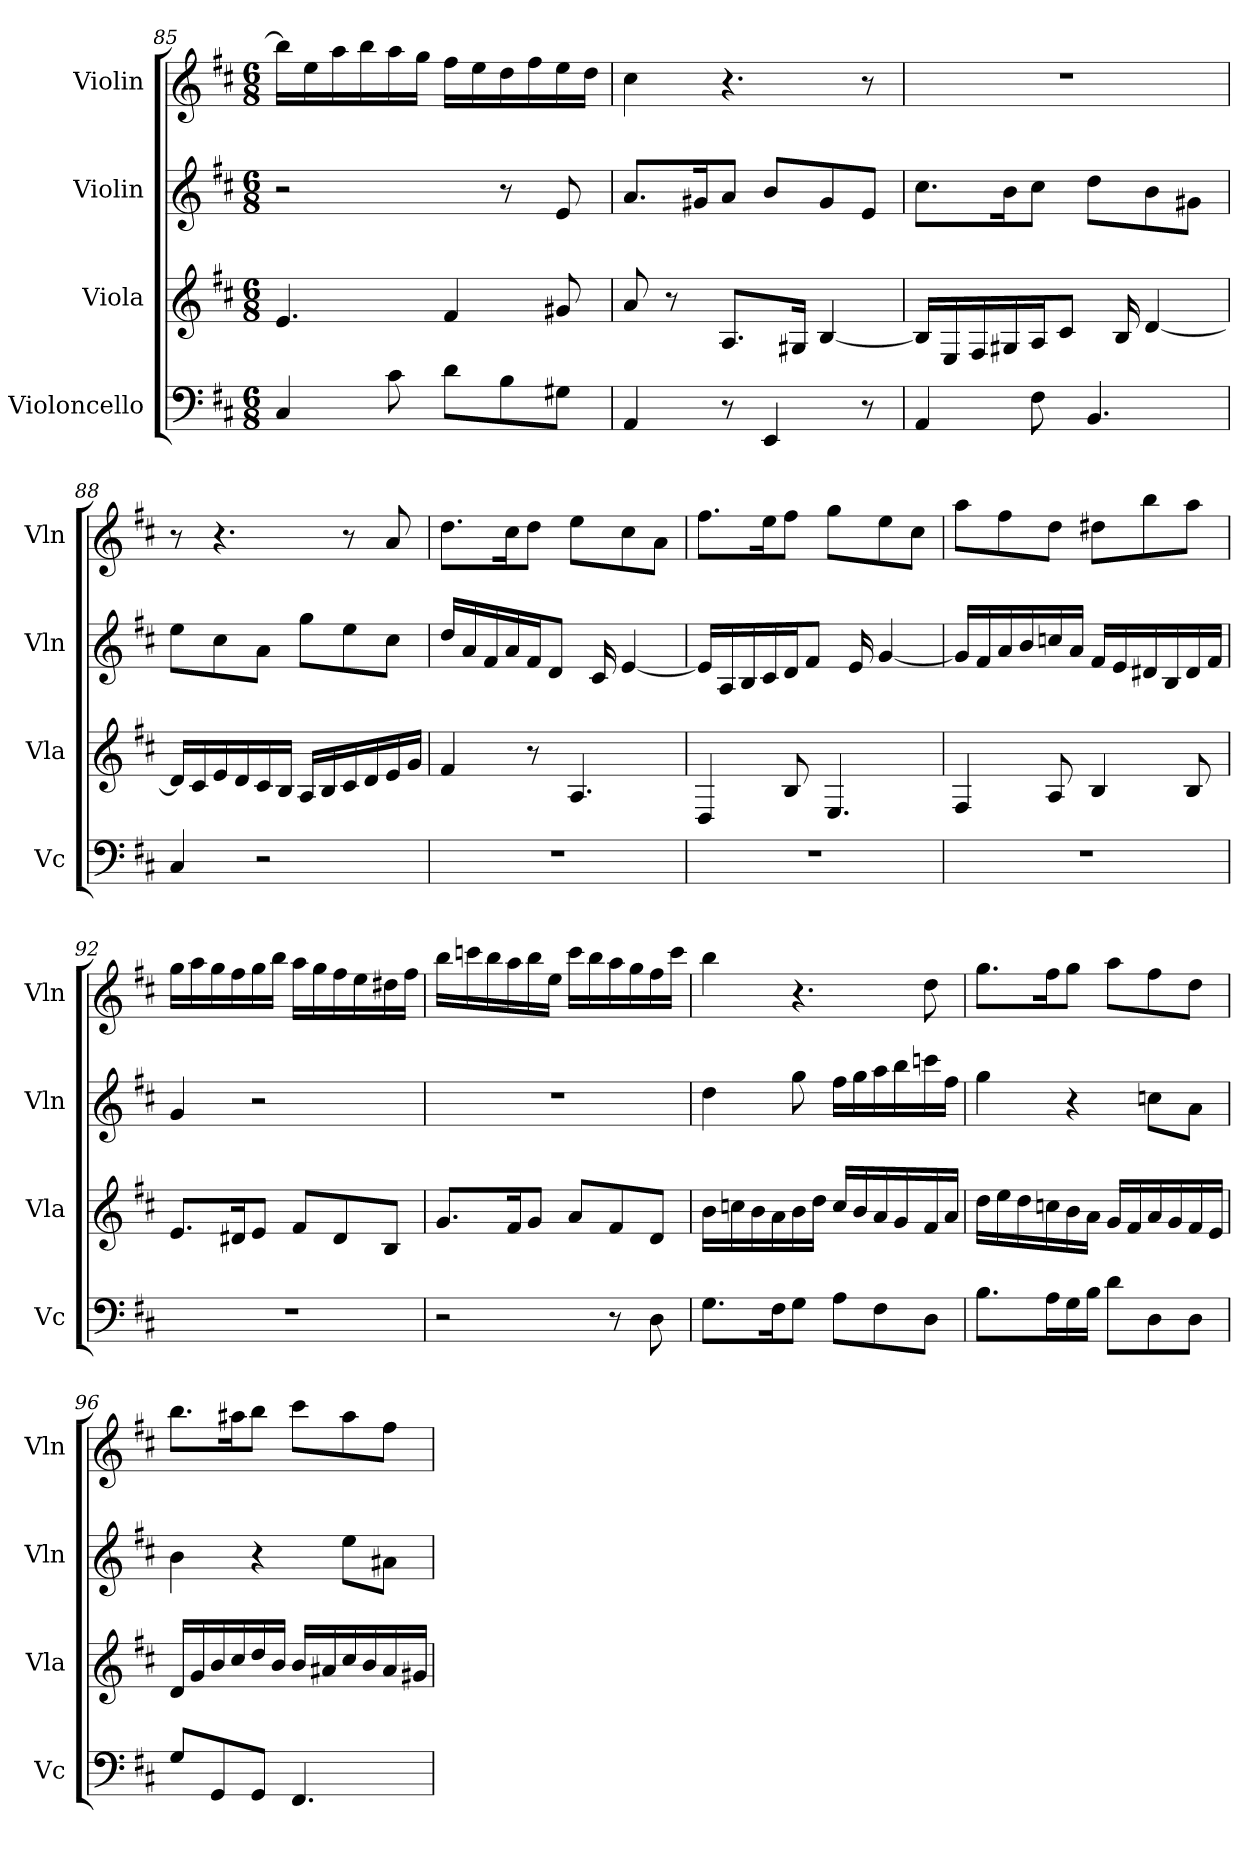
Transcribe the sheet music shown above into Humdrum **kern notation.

**kern	**kern	**kern	**kern
*part4	*part3	*part2	*part1
*staff4	*staff3	*staff2	*staff1
*I"Violoncello	*I"Viola	*I"Violin	*I"Violin
*I'Vc	*I'Vla	*I'Vln	*I'Vln
*clefF4	*clefG2	*clefG2	*clefG2
*k[f#c#]	*k[f#c#]	*k[f#c#]	*k[f#c#]
*M6/8	*M6/8	*M6/8	*M6/8
=85	=85	=85	=85
4C#/	4.e/	2r	16bb\LL]
.	.	.	16ee\
.	.	.	16aa\
.	.	.	16bb\
8c#\	.	.	16aa\
.	.	.	16gg\JJ
8d\L	4f#/	.	16ff#\LL
.	.	.	16ee\
8B\	.	8r	16dd\
.	.	.	16ff#\
8G#X\J	8g#X/	8e/	16ee\
.	.	.	16dd\JJ
=86	=86	=86	=86
4AA/	8a/	8.a/L	4cc#\
.	8r	.	.
.	.	16g#X/K	.
8r	8.A/L	8a/J	4.r
4EE/	.	8b/L	.
.	16G#X/Jk	.	.
.	[4B/	8g#/	.
8r	.	8e/J	8r
!!LO:LB:g=z
=87	=87	=87	=87
4AA/	16B/LL]	8.cc#\L	2.r
.	16E/	.	.
.	16F#/	.	.
.	16G#X/	16b\K	.
8F#\	16A/J	8cc#\J	.
.	8c#/J	.	.
4.BB/	.	8dd\L	.
.	16B/	.	.
.	[4d/	8b\	.
.	.	8g#X\J	.
=88	=88	=88	=88
4C#/	16d/LL]	8ee\L	8r
.	16c#/	.	.
.	16e/	8cc#\	4.r
.	16d/	.	.
2r	16c#/	8a\J	.
.	16B/JJ	.	.
.	16A/LL	8gg\L	.
.	16B/	.	.
.	16c#/	8ee\	8r
.	16d/	.	.
.	16e/	8cc#\J	8a/
.	16g/JJ	.	.
=89	=89	=89	=89
2.r	4f#/	16dd/LL	8.dd\L
.	.	16a/	.
.	.	16f#/	.
.	.	16a/	16cc#\K
.	8r	16f#/J	8dd\J
.	.	8d/J	.
.	4.A/	.	8ee\L
.	.	16c#/	.
.	.	[4e/	8cc#\
.	.	.	8a\J
!!LO:LB:g=z
=90	=90	=90	=90
2.r	4D/	16e/LL]	8.ff#\L
.	.	16A/	.
.	.	16B/	.
.	.	16c#/	16ee\K
.	8B/	16d/J	8ff#\J
.	.	8f#/J	.
.	4.E/	.	8gg\L
.	.	16e/	.
.	.	[4g/	8ee\
.	.	.	8cc#\J
=91	=91	=91	=91
2.r	4F#/	16g/LL]	8aa\L
.	.	16f#/	.
.	.	16a/	8ff#\
.	.	16b/	.
.	8A/	16ccn/	8dd\J
.	.	16a/JJ	.
.	4B/	16f#/LL	8dd#X\L
.	.	16e/	.
.	.	16d#X/	8bb\
.	.	16B/	.
.	8B/	16d#/	8aa\J
.	.	16f#/JJ	.
=92	=92	=92	=92
2.r	8.e/L	4g/	16gg\LL
.	.	.	16aa\
.	.	.	16gg\
.	16d#X/K	.	16ff#\
.	8e/J	2r	16gg\
.	.	.	16bb\JJ
.	8f#/L	.	16aa\LL
.	.	.	16gg\
.	8d#/	.	16ff#\
.	.	.	16ee\
.	8B/J	.	16dd#X\
.	.	.	16ff#\JJ
!!LO:PB:g=z
=93	=93	=93	=93
2r	8.g/L	2.r	16bb\LL
.	.	.	16cccn\
.	.	.	16bb\
.	16f#/K	.	16aa\
.	8g/J	.	16bb\
.	.	.	16ee\JJ
.	8a/L	.	16ccc\LL
.	.	.	16bb\
8r	8f#/	.	16aa\
.	.	.	16gg\
8D\	8d/J	.	16ff#\
.	.	.	16ccc\JJ
=94	=94	=94	=94
8.G\L	16b\LL	4dd\	4bb\
.	16ccn\	.	.
.	16b\	.	.
16F#\K	16a\	.	.
8G\J	16b\	8gg\	4.r
.	16dd\JJ	.	.
8A\L	16cc/LL	16ff#\LL	.
.	16b/	16gg\	.
8F#\	16a/	16aa\	.
.	16g/	16bb\	.
8D\J	16f#/	16cccn\	8dd\
.	16a/JJ	16ff#\JJ	.
=95	=95	=95	=95
8.B\L	16dd\LL	4gg\	8.gg\L
.	16ee\	.	.
.	16dd\	.	.
16A\L	16ccn\	.	16ff#\K
16G\	16b\	4r	8gg\J
16B\JJ	16a\JJ	.	.
8d\L	16g/LL	.	8aa\L
.	16f#/	.	.
8D\	16a/	8ccn\L	8ff#\
.	16g/	.	.
8D\J	16f#/	8a\J	8dd\J
.	16e/JJ	.	.
!!LO:LB:g=z
=96	=96	=96	=96
8G/L	16d/LL	4b\	8.bb\L
.	16g/	.	.
8GG/	16b/	.	.
.	16cc#/	.	16aa#X\K
8GG/J	16dd/	4r	8bb\J
.	16b/JJ	.	.
4.FF#/	16b/LL	.	8ccc#\L
.	16a#X/	.	.
.	16cc#/	8ee\L	8aa#\
.	16b/	.	.
.	16a#/	8a#X\J	8ff#\J
.	16g#X/JJ	.	.
=	=	=	=
*-	*-	*-	*-
